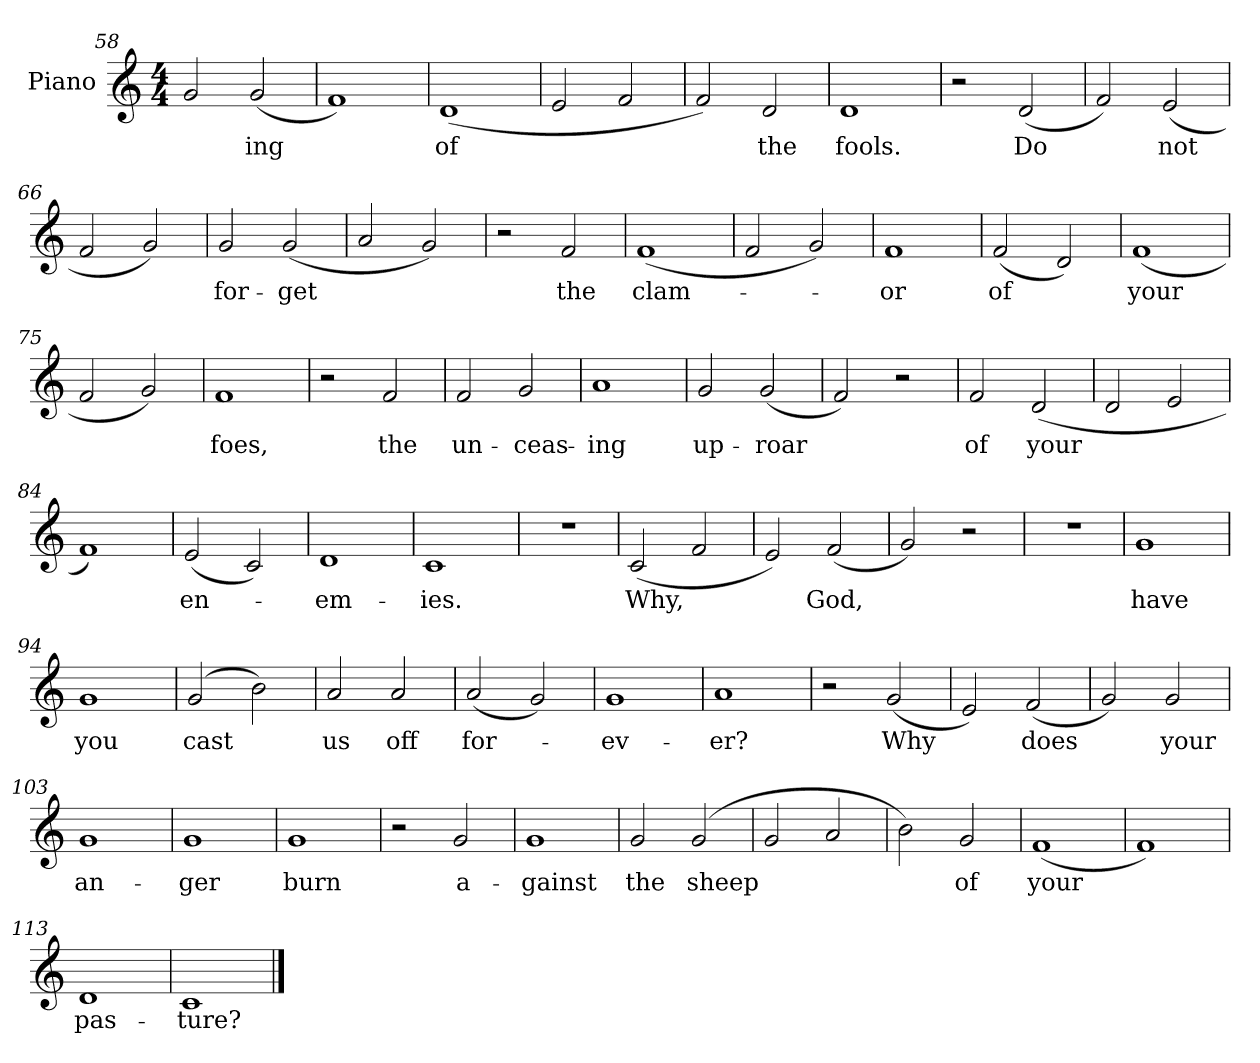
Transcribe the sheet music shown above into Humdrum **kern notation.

**kern	**text
*part1	*part1
*staff1	*staff1
*I"Piano	*
*I'Pno.	*
*clefG2	*
*k[]	*
*M4/4	*
=58	=58
2g/	.
!	!LO:LY:b
(<2g/	-ing
=59	=59
1f)	.
=60	=60
!	!LO:LY:b
(>1d	of
=61	=61
2e/	.
2f/	.
=62	=62
2f/)	.
!	!LO:LY:b
2d/	the
=63	=63
!	!LO:LY:b
1d	fools.
=64	=64
2r	.
!	!LO:LY:b
(>2d/	Do
=65	=65
2f/)	.
!	!LO:LY:b
(>2e/	not
=66	=66
2f/	.
2g/)	.
=67	=67
!	!LO:LY:b
2g/	for-
!	!LO:LY:b
(>2g/	-get
=68	=68
2a/	.
2g/)	.
=69	=69
2r	.
!	!LO:LY:b
2f/	the
!!LO:LB:g=z
=70	=70
!	!LO:LY:b
(>1f	clam-
!!LO:LB:g=z
=71	=71
2f/	.
2g/)	.
=72	=72
!	!LO:LY:b
1f	-or
=73	=73
!	!LO:LY:b
(<2f/	of
2d/)	.
=74	=74
!	!LO:LY:b
(>1f	your
=75	=75
2f/	.
2g/)	.
=76	=76
!	!LO:LY:b
1f	foes,
=77	=77
2r	.
!	!LO:LY:b
2f/	the
=78	=78
!	!LO:LY:b
2f/	un-
!	!LO:LY:b
2g/	-ceas-
=79	=79
!	!LO:LY:b
1a	-ing
=80	=80
!	!LO:LY:b
2g/	up-
!	!LO:LY:b
(<2g/	-roar
=81	=81
2f/)	.
2r	.
=82	=82
!	!LO:LY:b
2f/	of
!	!LO:LY:b
(>2d/	your
=83	=83
2d/	.
2e/	.
=84	=84
1f)	.
!!LO:LB:g=z
=85	=85
!	!LO:LY:b
(<2e/	en-
2c/)	.
!!LO:PB:g=z
=86	=86
!	!LO:LY:b
1d	-em-
=87	=87
!	!LO:LY:b
1c	-ies.
=88	=88
1r	.
=89	=89
!	!LO:LY:b
(>2c/	Why,
2f/	.
=90	=90
2e/)	.
!	!LO:LY:b
(>2f/	God,
=91	=91
2g/)	.
2r	.
=92	=92
1r	.
=93	=93
!	!LO:LY:b
1g	have
=94	=94
!	!LO:LY:b
1g	you
=95	=95
!	!LO:LY:b
(>2g/	cast
2b\)	.
=96	=96
!	!LO:LY:b
2a/	us
!	!LO:LY:b
2a/	off
=97	=97
!	!LO:LY:b
(<2a/	for-
2g/)	.
=98	=98
!	!LO:LY:b
1g	-ev-
=99	=99
!	!LO:LY:b
1a	-er?
=100	=100
2r	.
!	!LO:LY:b
(<2g/	Why
!!LO:LB:g=z
=101	=101
2e/)	.
!	!LO:LY:b
(>2f/	does
!!LO:LB:g=z
=102	=102
2g/)	.
!	!LO:LY:b
2g/	your
=103	=103
!	!LO:LY:b
1g	an-
=104	=104
!	!LO:LY:b
1g	-ger
=105	=105
!	!LO:LY:b
1g	burn
=106	=106
2r	.
!	!LO:LY:b
2g/	a-
=107	=107
!	!LO:LY:b
1g	-gainst
=108	=108
!	!LO:LY:b
2g/	the
!	!LO:LY:b
(>2g/	sheep
=109	=109
2g/	.
2a/	.
=110	=110
2b\)	.
!	!LO:LY:b
2g/	of
=111	=111
!	!LO:LY:b
(<1f	your
=112	=112
1f)	.
=113	=113
!	!LO:LY:b
1d	pas-
=114	=114
!	!LO:LY:b
1c	-ture?
==	==
*-	*-
